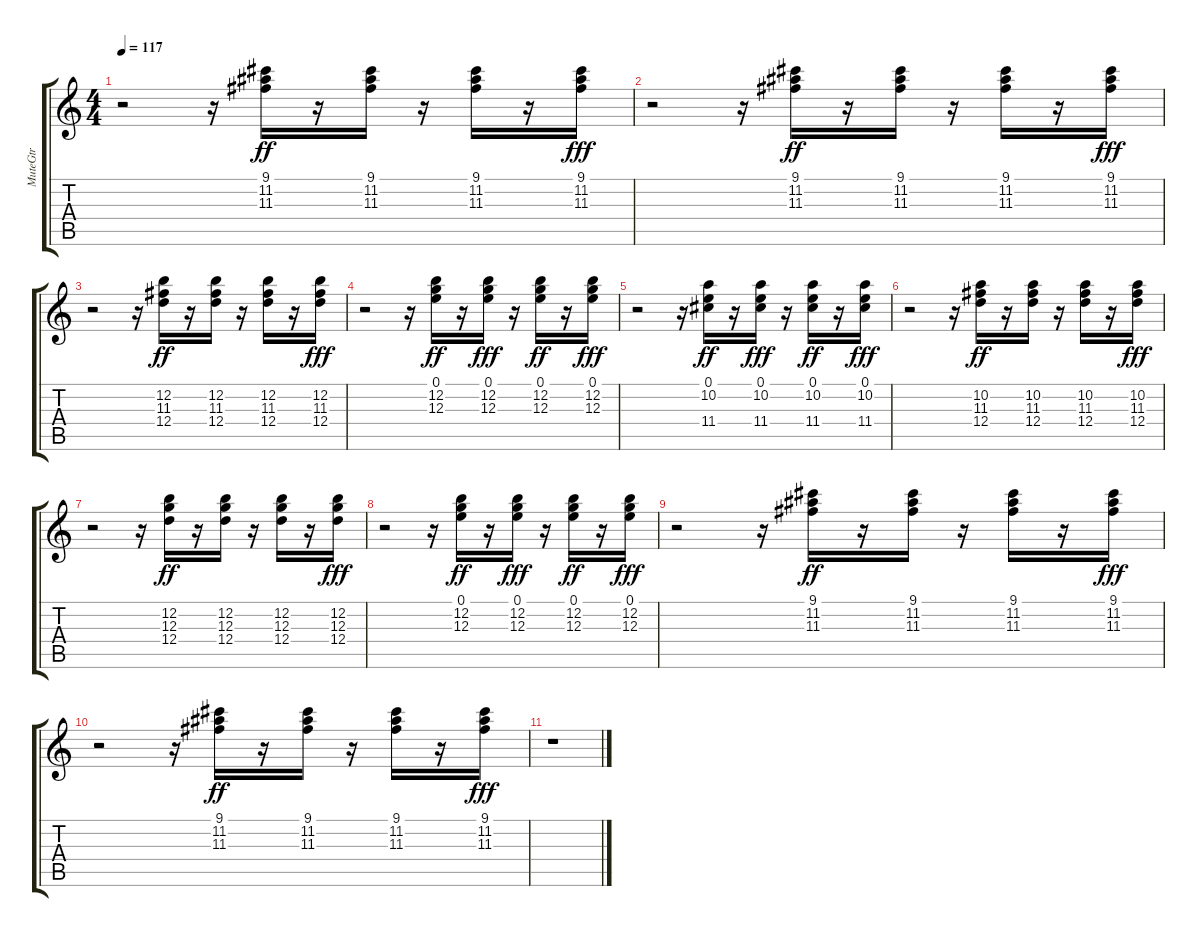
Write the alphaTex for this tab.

\track ("MuteGtr" "MuteGtr") {instrument electricguitarmuted}
\staff {score tabs}
\tuning (E4 B3 G3 D3 A2 E2) {hide}
\ts (4 4)
\tempo 117
\clef g2
\ks c
r.2{dy fff} r.16 (9.1 11.2 11.3).16{dy ff} r.16 (9.1 11.2 11.3).16 r.16 (9.1 11.2 11.3).16 r.16 (9.1 11.2 11.3).16{dy fff} |
r.2 r.16 (9.1 11.2 11.3).16{dy ff} r.16 (9.1 11.2 11.3).16 r.16 (9.1 11.2 11.3).16 r.16 (9.1 11.2 11.3).16{dy fff} |
r.2 r.16 (12.2 11.3 12.4).16{dy ff} r.16 (12.2 11.3 12.4).16 r.16 (12.2 11.3 12.4).16 r.16 (12.2 11.3 12.4).16{dy fff} |
r.2 r.16 (0.1 12.2 12.3).16{dy ff} r.16 (0.1 12.2 12.3).16{dy fff} r.16 (0.1 12.2 12.3).16{dy ff} r.16 (0.1 12.2 12.3).16{dy fff} |
r.2 r.16 (0.1 10.2 11.4).16{dy ff} r.16 (0.1 10.2 11.4).16{dy fff} r.16 (0.1 10.2 11.4).16{dy ff} r.16 (0.1 10.2 11.4).16{dy fff} |
r.2 r.16 (10.2 11.3 12.4).16{dy ff} r.16 (10.2 11.3 12.4).16 r.16 (10.2 11.3 12.4).16 r.16 (10.2 11.3 12.4).16{dy fff} |
r.2 r.16 (12.2 12.3 12.4).16{dy ff} r.16 (12.2 12.3 12.4).16 r.16 (12.2 12.3 12.4).16 r.16 (12.2 12.3 12.4).16{dy fff} |
r.2 r.16 (0.1 12.2 12.3).16{dy ff} r.16 (0.1 12.2 12.3).16{dy fff} r.16 (0.1 12.2 12.3).16{dy ff} r.16 (0.1 12.2 12.3).16{dy fff} |
r.2 r.16 (9.1 11.2 11.3).16{dy ff} r.16 (9.1 11.2 11.3).16 r.16 (9.1 11.2 11.3).16 r.16 (9.1 11.2 11.3).16{dy fff} |
r.2 r.16 (9.1 11.2 11.3).16{dy ff} r.16 (9.1 11.2 11.3).16 r.16 (9.1 11.2 11.3).16 r.16 (9.1 11.2 11.3).16{dy fff} |
r.1
